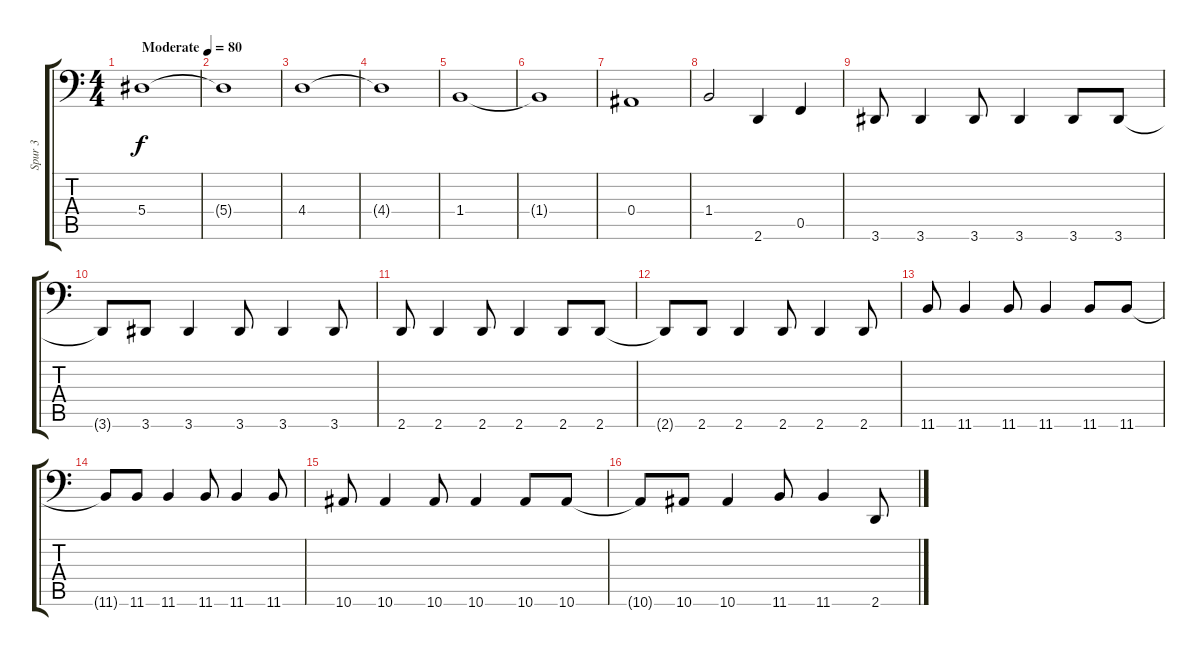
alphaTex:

\track ("Spur 3" "Spur 3") {instrument electricbassfinger}
\staff {score tabs}
\tuning (C3 G2 Eb2 Bb1 F1 C1) {hide}
\ts (4 4)
\tempo (80 "Moderate")
\clef f4
\ks c
5.4.1{dy f instrument electricbassfinger} |
5.4{t}.1 |
4.4.1 |
4.4{t}.1 |
1.4.1 |
1.4{t}.1 |
0.4.1 |
1.4.2 2.6.4 0.5.4 |
3.6.8 3.6.4 3.6.8 3.6.4 3.6.8 3.6.8 |
3.6{t}.8 3.6.8 3.6.4 3.6.8 3.6.4 3.6.8 |
2.6.8 2.6.4 2.6.8 2.6.4 2.6.8 2.6.8 |
2.6{t}.8 2.6.8 2.6.4 2.6.8 2.6.4 2.6.8 |
11.6.8 11.6.4 11.6.8 11.6.4 11.6.8 11.6.8 |
11.6{t}.8 11.6.8 11.6.4 11.6.8 11.6.4 11.6.8 |
10.6.8 10.6.4 10.6.8 10.6.4 10.6.8 10.6.8 |
10.6{t}.8 10.6.8 10.6.4 11.6.8 11.6.4 2.6.8
